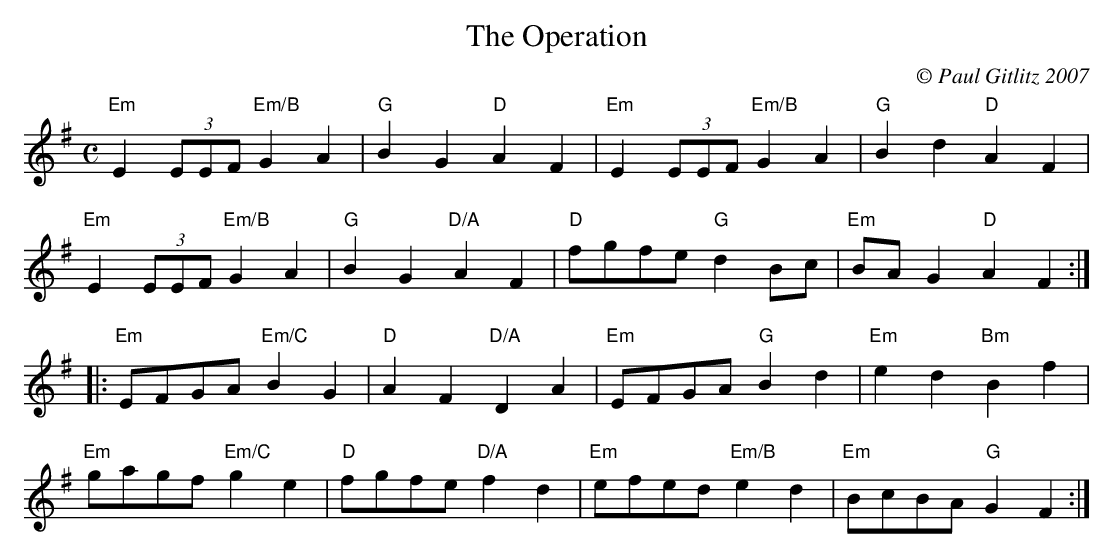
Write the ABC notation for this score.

X:1
T:Operation, The
M:C
L:1/4
C:© Paul Gitlitz 2007
K:Em
"Em"E (3E/E/F/ "Em/B"GA |"G"BG "D"AF|"Em"E (3E/E/F/ "Em/B"GA |"G"Bd "D"AF|!
"Em"E (3E/E/F/ "Em/B"GA|"G"BG "D/A"AF|"D"f/g/f/e/ "G"dB/c/| "Em"B/A/G "D"AF:|!
|:"Em"E/F/G/A/ "Em/C"BG|"D"AF "D/A"DA|"Em"E/F/G/A/ "G"Bd|"Em"ed "Bm"Bf|!
"Em"g/a/g/f/ "Em/C"ge|"D"f/g/f/e/ "D/A"fd|"Em"e/f/e/d/ "Em/B"ed|"Em"B/c/B/A/ "G"GF:|!
